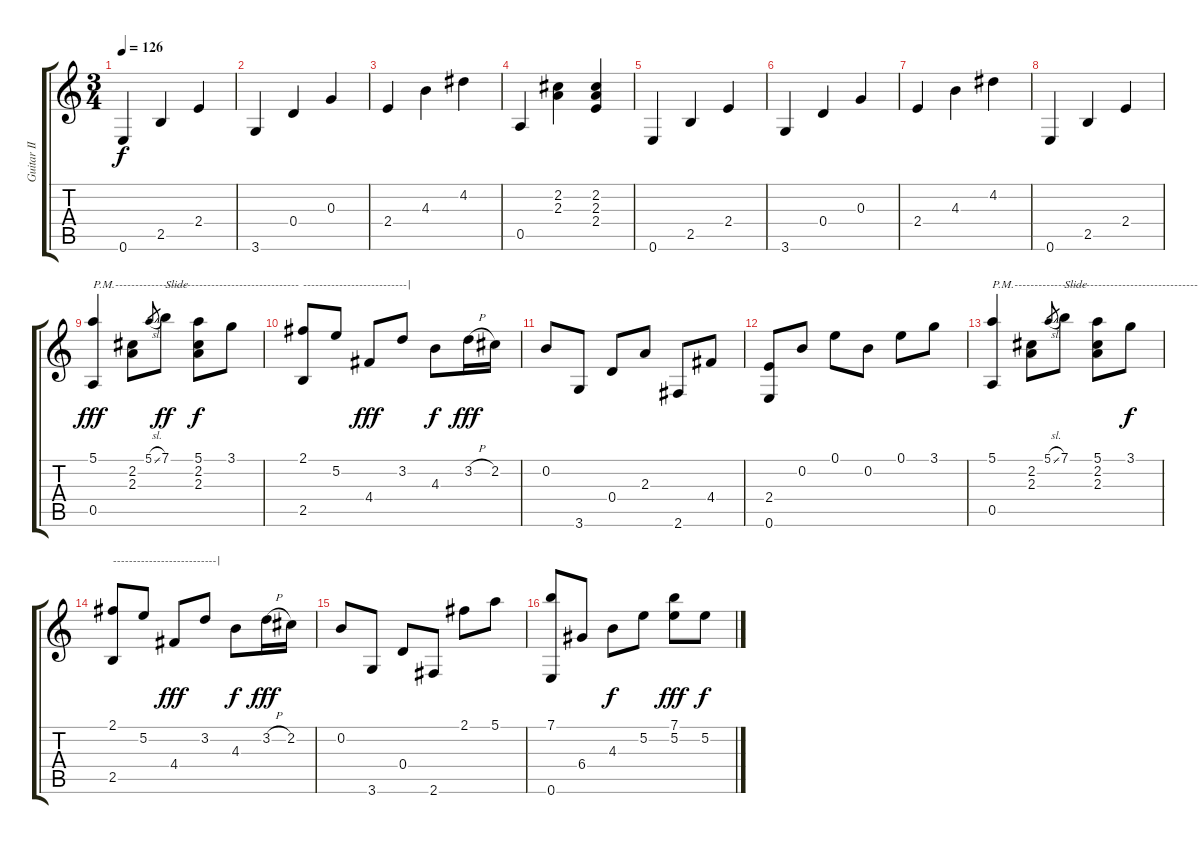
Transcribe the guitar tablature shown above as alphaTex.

\track ("Guitar II (12 String Acoustic)" "Guitar II ") {instrument acousticguitarsteel}
\staff {score tabs}
\tuning (E4 B3 G3 D3 A2 E2) {hide}
\ts (3 4)
\tempo 126
\clef g2
\ks c
0.6.4{dy f} 2.5.4 2.4.4 |
3.6.4 0.4.4 0.3.4 |
2.4.4 4.3.4 4.2.4 |
0.5.4 (2.2 2.3).4 (2.2 2.3 2.4).4 |
0.6.4 2.5.4 2.4.4 |
3.6.4 0.4.4 0.3.4 |
2.4.4 4.3.4 4.2.4 |
0.6.4 2.5.4 2.4.4 |
(5.1 0.5).4{txt "P.M.----------------------------------------------" dy fff} (2.2 2.3).8 5.1{sl}.8{gr} 7.1.8{txt "Slide" dy ff} (5.1 2.2 2.3).8{dy f} 3.1.8 |
(2.1 2.5).8{txt "--------------------------|"} 5.2.8 4.4.8{dy fff} 3.2.8 4.3.8{dy f} 3.2{h}.16{dy fff} 2.2.16 |
0.2.8 3.6.8 0.4.8 2.3.8 2.6.8 4.4.8 |
(2.4 0.6).8 0.2.8 0.1.8 0.2.8 0.1.8 3.1.8 |
(5.1 0.5).4{txt "P.M.----------------------------------------------"} (2.2 2.3).8 5.1{sl}.8{gr} 7.1.8{txt "Slide"} (5.1 2.2 2.3).8 3.1.8{dy f} |
(2.1 2.5).8{txt "--------------------------|"} 5.2.8 4.4.8{dy fff} 3.2.8 4.3.8{dy f} 3.2{h}.16{dy fff} 2.2.16 |
0.2.8 3.6.8 0.4.8 2.6.8 2.1.8 5.1.8 |
(7.1 0.6).8 6.4.8 4.3.8{dy f} 5.2.8 (7.1 5.2).8{dy fff} 5.2.8{dy f}
